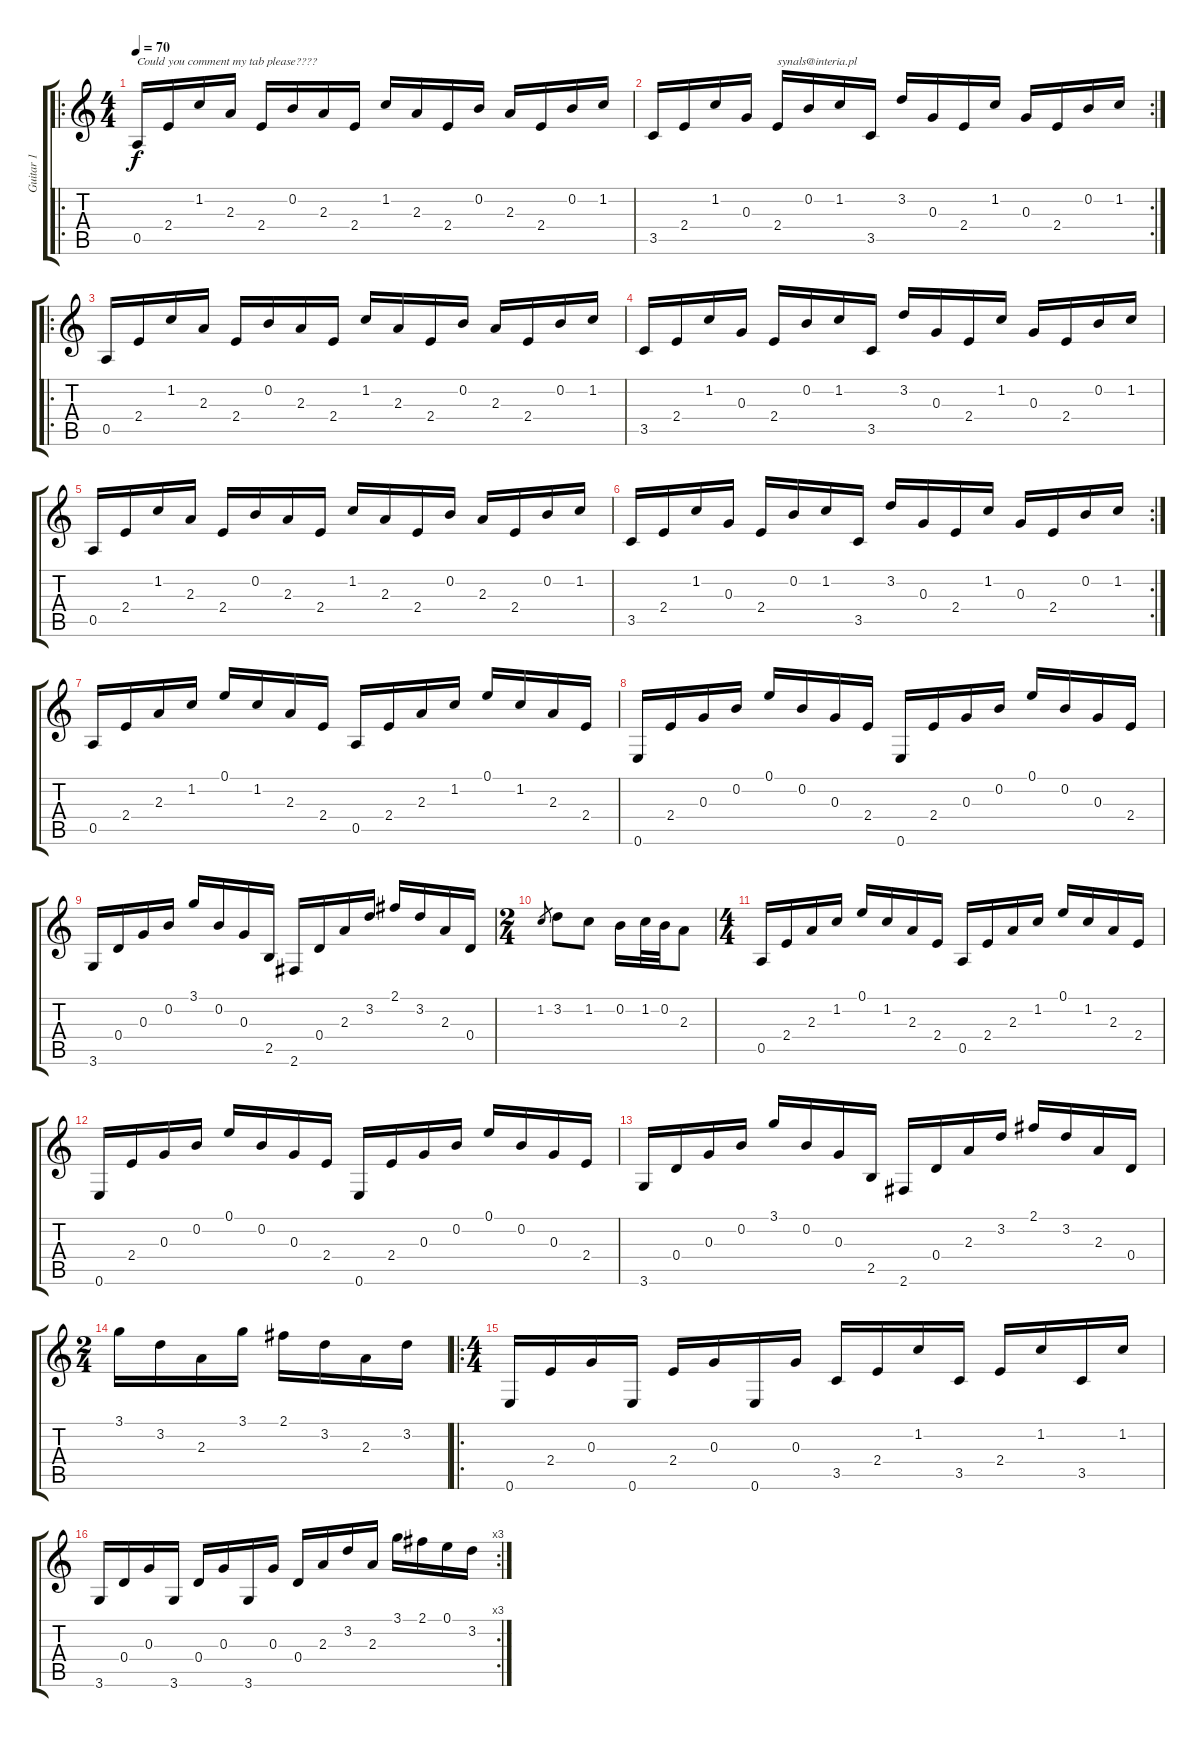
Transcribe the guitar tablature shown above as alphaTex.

\track ("Guitar 1" "Guitar 1") {instrument acousticguitarsteel}
\staff {score tabs}
\tuning (E4 B3 G3 D3 A2 E2) {hide}
\ro
\ts (4 4)
\tempo 70
\clef g2
\ks c
0.5.16{txt "Could you comment my tab please????" dy f instrument acousticguitarsteel} 2.4.16 1.2.16 2.3.16 2.4.16 0.2.16 2.3.16 2.4.16 1.2.16 2.3.16 2.4.16 0.2.16 2.3.16 2.4.16 0.2.16 1.2.16 |
\rc 2
3.5.16 2.4.16 1.2.16 0.3.16 2.4.16{txt "synals@interia.pl"} 0.2.16 1.2.16 3.5.16 3.2.16 0.3.16 2.4.16 1.2.16 0.3.16 2.4.16 0.2.16 1.2.16 |
\ro
0.5.16 2.4.16 1.2.16 2.3.16 2.4.16 0.2.16 2.3.16 2.4.16 1.2.16 2.3.16 2.4.16 0.2.16 2.3.16 2.4.16 0.2.16 1.2.16 |
3.5.16 2.4.16 1.2.16 0.3.16 2.4.16 0.2.16 1.2.16 3.5.16 3.2.16 0.3.16 2.4.16 1.2.16 0.3.16 2.4.16 0.2.16 1.2.16 |
0.5.16 2.4.16 1.2.16 2.3.16 2.4.16 0.2.16 2.3.16 2.4.16 1.2.16 2.3.16 2.4.16 0.2.16 2.3.16 2.4.16 0.2.16 1.2.16 |
\rc 2
3.5.16 2.4.16 1.2.16 0.3.16 2.4.16 0.2.16 1.2.16 3.5.16 3.2.16 0.3.16 2.4.16 1.2.16 0.3.16 2.4.16 0.2.16 1.2.16 |
0.5.16 2.4.16 2.3.16 1.2.16 0.1.16 1.2.16 2.3.16 2.4.16 0.5.16 2.4.16 2.3.16 1.2.16 0.1.16 1.2.16 2.3.16 2.4.16 |
0.6.16 2.4.16 0.3.16 0.2.16 0.1.16 0.2.16 0.3.16 2.4.16 0.6.16 2.4.16 0.3.16 0.2.16 0.1.16 0.2.16 0.3.16 2.4.16 |
3.6.16 0.4.16 0.3.16 0.2.16 3.1.16 0.2.16 0.3.16 2.5.16 2.6.16 0.4.16 2.3.16 3.2.16 2.1.16 3.2.16 2.3.16 0.4.16 |
\ts (2 4)
1.2.8{gr} 3.2.8 1.2.8 0.2.16 1.2.32 0.2.32 2.3.8 |
\ts (4 4)
0.5.16 2.4.16 2.3.16 1.2.16 0.1.16 1.2.16 2.3.16 2.4.16 0.5.16 2.4.16 2.3.16 1.2.16 0.1.16 1.2.16 2.3.16 2.4.16 |
0.6.16 2.4.16 0.3.16 0.2.16 0.1.16 0.2.16 0.3.16 2.4.16 0.6.16 2.4.16 0.3.16 0.2.16 0.1.16 0.2.16 0.3.16 2.4.16 |
3.6.16 0.4.16 0.3.16 0.2.16 3.1.16 0.2.16 0.3.16 2.5.16 2.6.16 0.4.16 2.3.16 3.2.16 2.1.16 3.2.16 2.3.16 0.4.16 |
\ts (2 4)
3.1.16 3.2.16 2.3.16 3.1.16 2.1.16 3.2.16 2.3.16 3.2.16 |
\ro
\ts (4 4)
0.6.16 2.4.16 0.3.16 0.6.16 2.4.16 0.3.16 0.6.16 0.3.16 3.5.16 2.4.16 1.2.16 3.5.16 2.4.16 1.2.16 3.5.16 1.2.16 |
\rc 3
3.6.16 0.4.16 0.3.16 3.6.16 0.4.16 0.3.16 3.6.16 0.3.16 0.4.16 2.3.16 3.2.16 2.3.16 3.1.16 2.1.16 0.1.16 3.2.16
